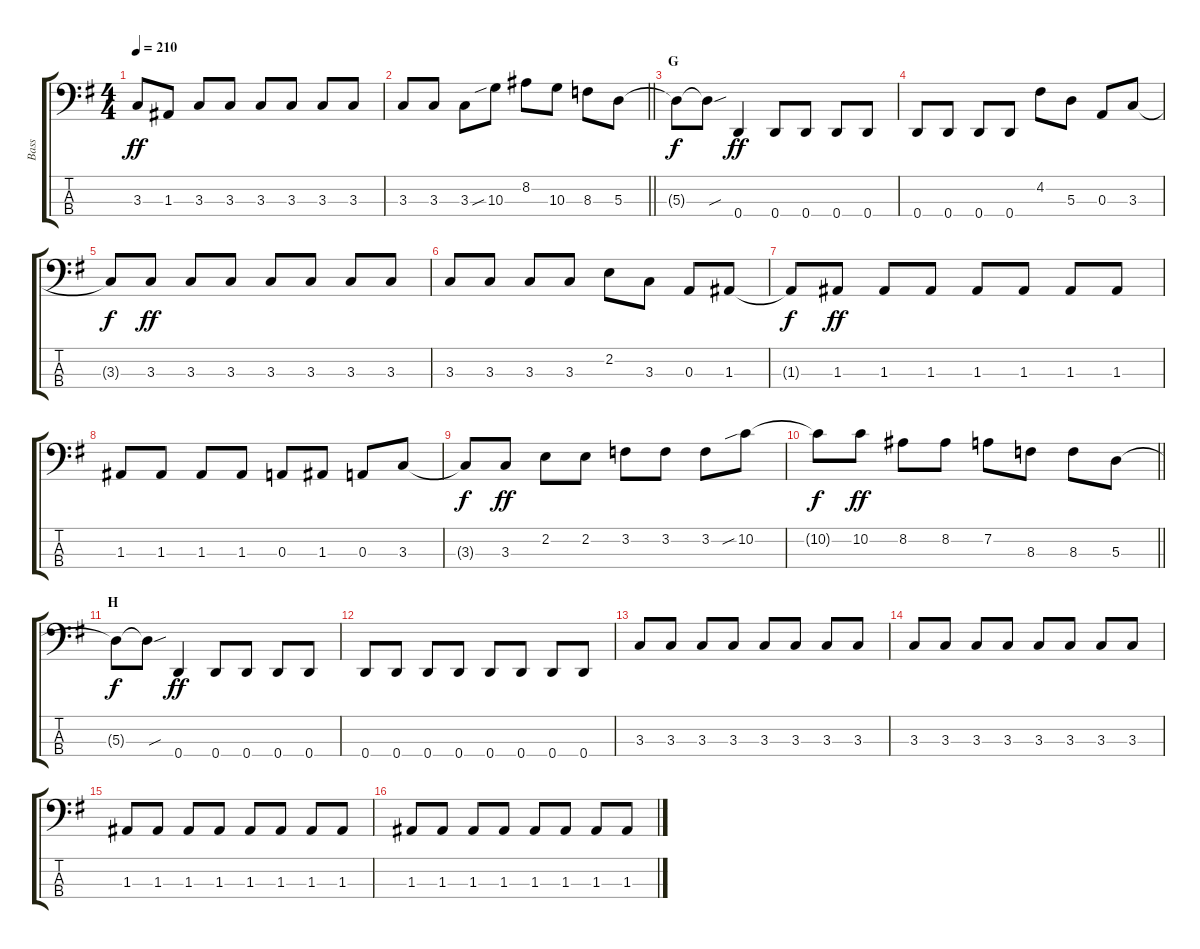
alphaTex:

\track ("Bass" "Bass") {instrument electricbasspick}
\staff {score tabs}
\tuning (G2 D2 A1 D1) {hide}
\ts (4 4)
\tempo 210
\clef f4
\ks g
3.3.8{dy ff} 1.3.8 3.3.8 3.3.8 3.3.8 3.3.8 3.3.8 3.3.8 |
\barLineRight lightlight
3.3.8 3.3.8 3.3.8 10.3{sib}.8 8.2.8 10.3.8 8.3.8 5.3.8 |
\section ("" "G")
5.3{t}.8{dy f} 5.3{sou t}.8 0.4.4{dy ff} 0.4.8 0.4.8 0.4.8 0.4.8 |
0.4.8 0.4.8 0.4.8 0.4.8 4.2.8 5.3.8 0.3.8 3.3.8 |
3.3{t}.8{dy f} 3.3.8{dy ff} 3.3.8 3.3.8 3.3.8 3.3.8 3.3.8 3.3.8 |
3.3.8 3.3.8 3.3.8 3.3.8 2.2.8 3.3.8 0.3.8 1.3.8 |
1.3{t}.8{dy f} 1.3.8{dy ff} 1.3.8 1.3.8 1.3.8 1.3.8 1.3.8 1.3.8 |
1.3.8 1.3.8 1.3.8 1.3.8 0.3.8 1.3.8 0.3.8 3.3.8 |
3.3{t}.8{dy f} 3.3.8{dy ff} 2.2.8 2.2.8 3.2.8 3.2.8 3.2.8 10.2{sib}.8 |
\barLineRight lightlight
10.2{t}.8{dy f} 10.2.8{dy ff} 8.2.8 8.2.8 7.2.8 8.3.8 8.3.8 5.3.8 |
\section ("" "H")
5.3{t}.8{dy f} 5.3{sou t}.8 0.4.4{dy ff} 0.4.8 0.4.8 0.4.8 0.4.8 |
0.4.8 0.4.8 0.4.8 0.4.8 0.4.8 0.4.8 0.4.8 0.4.8 |
3.3.8 3.3.8 3.3.8 3.3.8 3.3.8 3.3.8 3.3.8 3.3.8 |
3.3.8 3.3.8 3.3.8 3.3.8 3.3.8 3.3.8 3.3.8 3.3.8 |
1.3.8 1.3.8 1.3.8 1.3.8 1.3.8 1.3.8 1.3.8 1.3.8 |
1.3.8 1.3.8 1.3.8 1.3.8 1.3.8 1.3.8 1.3.8 1.3.8
